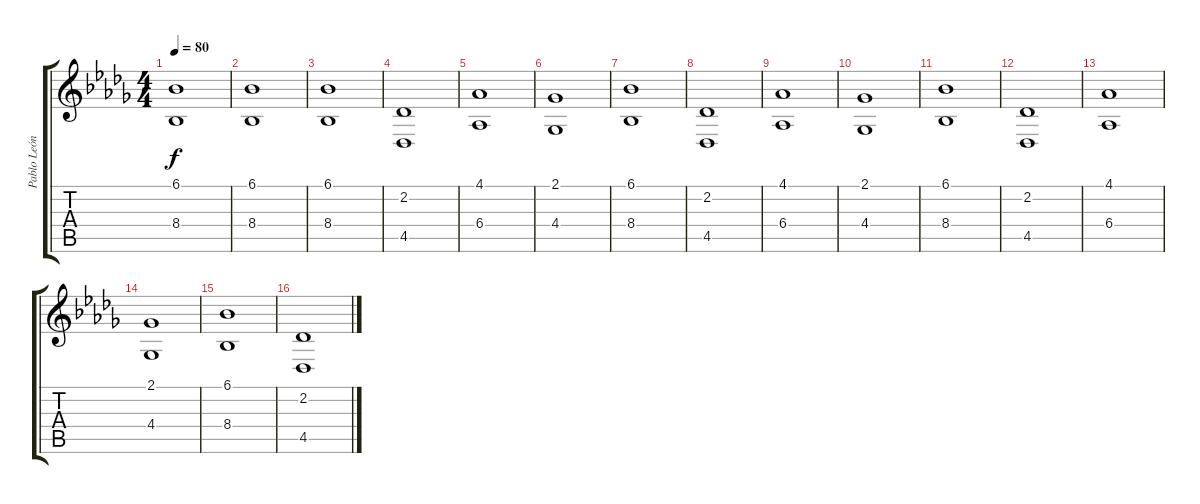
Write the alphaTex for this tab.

\track ("Pablo León" "Pablo León") {instrument lead3calliope}
\staff {score tabs}
\tuning (E4 B3 G3 D3 A2 E2) {hide}
\ts (4 4)
\tempo 80
\clef g2
\ks bbminor
(6.1 8.4).1{dy f} |
(6.1 8.4).1 |
(6.1 8.4).1 |
(2.2 4.5).1 |
(4.1 6.4).1 |
(2.1 4.4).1 |
(6.1 8.4).1 |
(2.2 4.5).1 |
(4.1 6.4).1 |
(2.1 4.4).1 |
(6.1 8.4).1 |
(2.2 4.5).1 |
(4.1 6.4).1 |
(2.1 4.4).1 |
(6.1 8.4).1 |
(2.2 4.5).1
